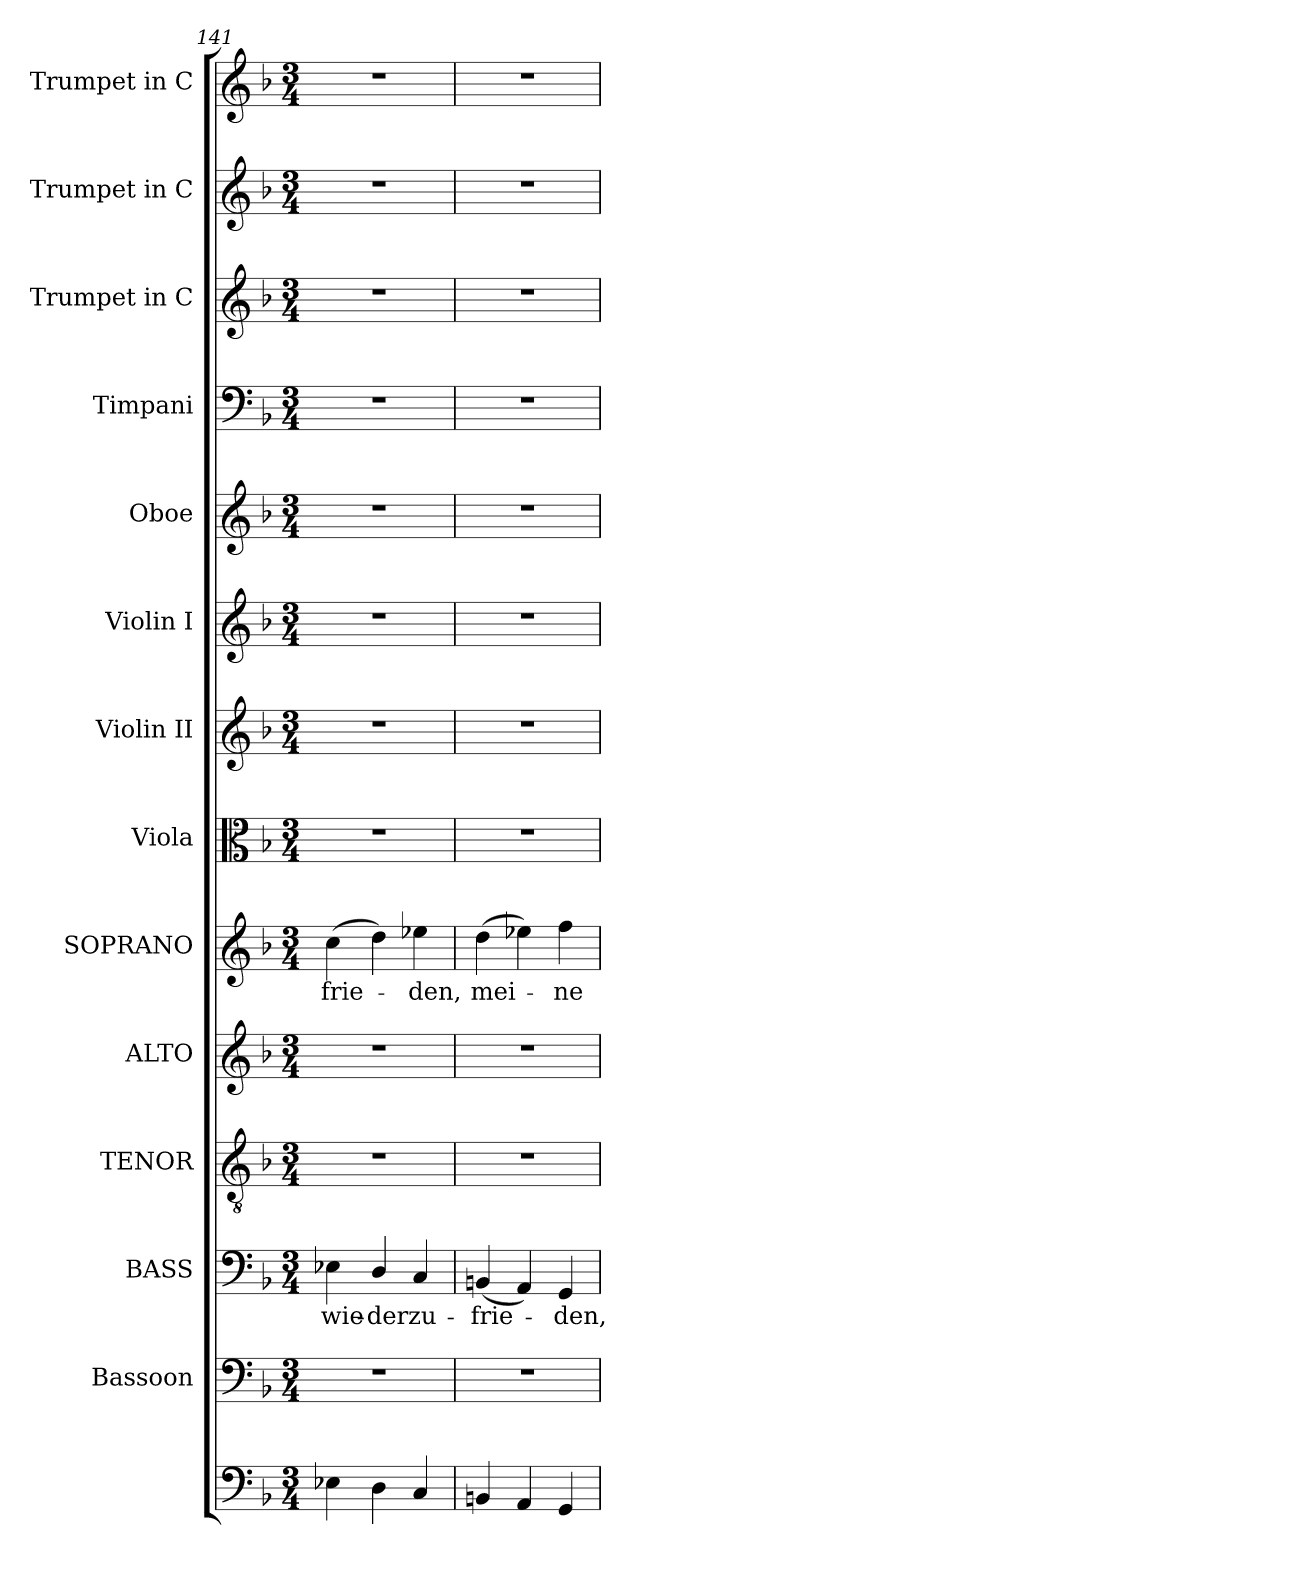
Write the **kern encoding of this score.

**kern	**kern	**kern	**text	**kern	**kern	**kern	**text	**kern	**kern	**kern	**kern	**kern	**kern	**kern	**kern
*part14	*part13	*part12	*part12	*part11	*part10	*part9	*part9	*part8	*part7	*part6	*part5	*part4	*part3	*part2	*part1
*staff14	*staff13	*staff12	*staff12	*staff11	*staff10	*staff9	*staff9	*staff8	*staff7	*staff6	*staff5	*staff4	*staff3	*staff2	*staff1
*	*I"Bassoon	*I"BASS	*	*I"TENOR	*I"ALTO	*I"SOPRANO	*	*I"Viola	*I"Violin II	*I"Violin I	*I"Oboe	*I"Timpani	*I"Trumpet in C	*I"Trumpet in C	*I"Trumpet in C
*	*	*	*	*	*I'Alto	*I'Soprano	*	*I'Viola	*I'Violin II	*I'Violin I	*I'Oboe	*I'Timp.	*	*	*
*clefF4	*clefF4	*clefF4	*	*clefGv2	*clefG2	*clefG2	*	*clefC3	*clefG2	*clefG2	*clefG2	*clefF4	*clefG2	*clefG2	*clefG2
*	*	*	*	*ITrd7c12	*	*	*	*	*	*	*	*	*	*	*
*k[b-]	*k[b-]	*k[b-]	*	*k[b-]	*k[b-]	*k[b-]	*	*k[b-]	*k[b-]	*k[b-]	*k[b-]	*k[b-]	*k[b-]	*k[b-]	*k[b-]
*F:	*F:	*F:	*	*F:	*F:	*F:	*	*F:	*F:	*F:	*F:	*F:	*F:	*F:	*F:
*M3/4	*M3/4	*M3/4	*	*M3/4	*M3/4	*M3/4	*	*M3/4	*M3/4	*M3/4	*M3/4	*M3/4	*M3/4	*M3/4	*M3/4
=141	=141	=141	=141	=141	=141	=141	=141	=141	=141	=141	=141	=141	=141	=141	=141
!	!LO:N:vis=1	!	!	!	!	!	!	!	!	!	!	!	!	!	!
!	!	!	!LO:LY:b:color=#000000	!LO:N:vis=1	!LO:N:vis=1	!	!	!	!	!	!	!	!	!	!
!	!	!	!	!	!	!	!LO:LY:b:color=#000000	!LO:N:vis=1	!LO:N:vis=1	!LO:N:vis=1	!LO:N:vis=1	!LO:N:vis=1	!LO:N:vis=1	!LO:N:vis=1	!LO:N:vis=1
4E-Xi\	2.r	4E-Xi\	wie-	2.r	2.r	(4cci\	-frie-	2.r	2.r	2.r	2.r	2.r	2.r	2.r	2.r
!	!	!	!LO:LY:b:color=#000000	!	!	!	!	!	!	!	!	!	!	!	!
4Di\	.	4Di/	-der	.	.	4ddi\)	.	.	.	.	.	.	.	.	.
!	!	!	!LO:LY:b:color=#000000	!	!	!	!	!	!	!	!	!	!	!	!
!	!	!	!	!	!	!	!LO:LY:b:color=#000000	!	!	!	!	!	!	!	!
4Ci/	.	4Ci/	zu-	.	.	4ee-Xi\	-den,	.	.	.	.	.	.	.	.
=142	=142	=142	=142	=142	=142	=142	=142	=142	=142	=142	=142	=142	=142	=142	=142
!	!LO:N:vis=1	!	!	!	!	!	!	!	!	!	!	!	!	!	!
!	!	!	!LO:LY:b:color=#000000	!LO:N:vis=1	!LO:N:vis=1	!	!	!	!	!	!	!	!	!	!
!	!	!	!	!	!	!	!LO:LY:b:color=#000000	!LO:N:vis=1	!LO:N:vis=1	!LO:N:vis=1	!LO:N:vis=1	!LO:N:vis=1	!LO:N:vis=1	!LO:N:vis=1	!LO:N:vis=1
4BBni/	2.r	(4BBni/	-frie-	2.r	2.r	(4ddi\	mei-	2.r	2.r	2.r	2.r	2.r	2.r	2.r	2.r
4AAi/	.	4AAi/)	.	.	.	4ee-Xi\)	.	.	.	.	.	.	.	.	.
!	!	!	!LO:LY:b:color=#000000	!	!	!	!	!	!	!	!	!	!	!	!
!	!	!	!	!	!	!	!LO:LY:b:color=#000000	!	!	!	!	!	!	!	!
4GGi/	.	4GGi/	-den,	.	.	4ffi\	-ne	.	.	.	.	.	.	.	.
=	=	=	=	=	=	=	=	=	=	=	=	=	=	=	=
*-	*-	*-	*-	*-	*-	*-	*-	*-	*-	*-	*-	*-	*-	*-	*-
